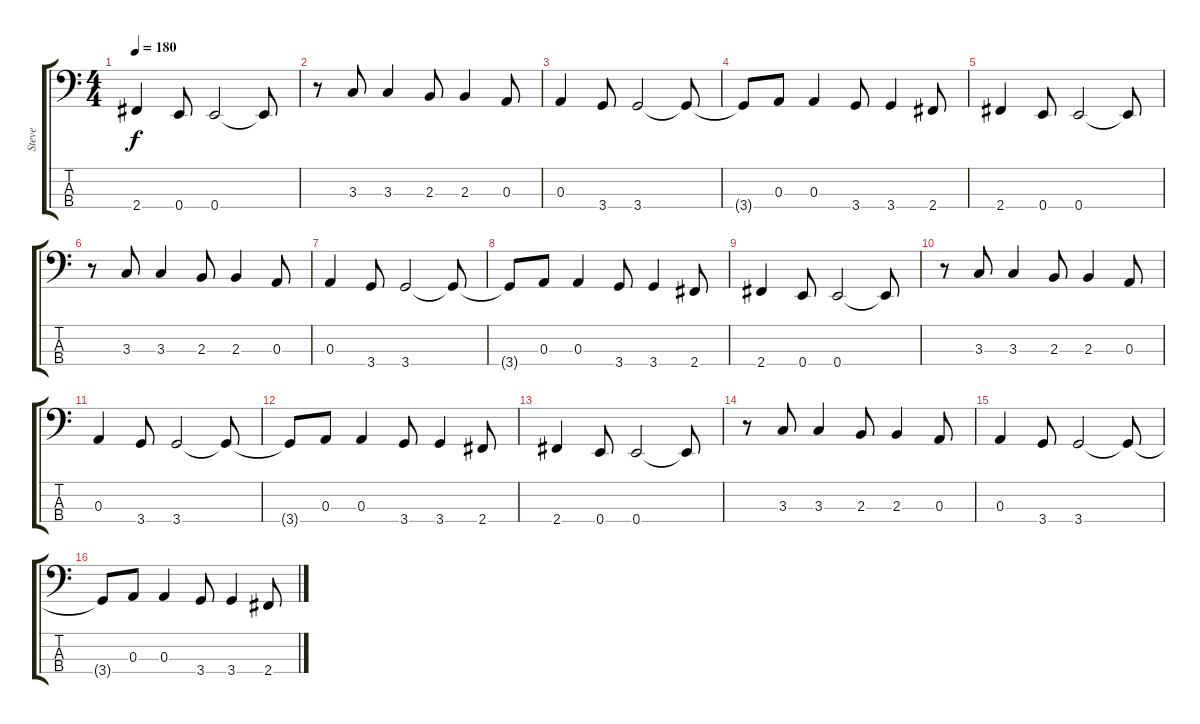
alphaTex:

\track ("Steve" "Steve") {instrument electricbassfinger}
\staff {score tabs}
\tuning (G2 D2 A1 E1) {hide}
\ts (4 4)
\tempo 180
\clef f4
\ks c
2.4.4{dy f} 0.4.8 0.4.2 0.4{t}.8 |
r.8 3.3.8 3.3.4 2.3.8 2.3.4 0.3.8 |
0.3.4 3.4.8 3.4.2 3.4{t}.8 |
3.4{t}.8 0.3.8 0.3.4 3.4.8 3.4.4 2.4.8 |
2.4.4 0.4.8 0.4.2 0.4{t}.8 |
r.8 3.3.8 3.3.4 2.3.8 2.3.4 0.3.8 |
0.3.4 3.4.8 3.4.2 3.4{t}.8 |
3.4{t}.8 0.3.8 0.3.4 3.4.8 3.4.4 2.4.8 |
2.4.4 0.4.8 0.4.2 0.4{t}.8 |
r.8 3.3.8 3.3.4 2.3.8 2.3.4 0.3.8 |
0.3.4 3.4.8 3.4.2 3.4{t}.8 |
3.4{t}.8 0.3.8 0.3.4 3.4.8 3.4.4 2.4.8 |
2.4.4 0.4.8 0.4.2 0.4{t}.8 |
r.8 3.3.8 3.3.4 2.3.8 2.3.4 0.3.8 |
0.3.4 3.4.8 3.4.2 3.4{t}.8 |
3.4{t}.8 0.3.8 0.3.4 3.4.8 3.4.4 2.4.8
